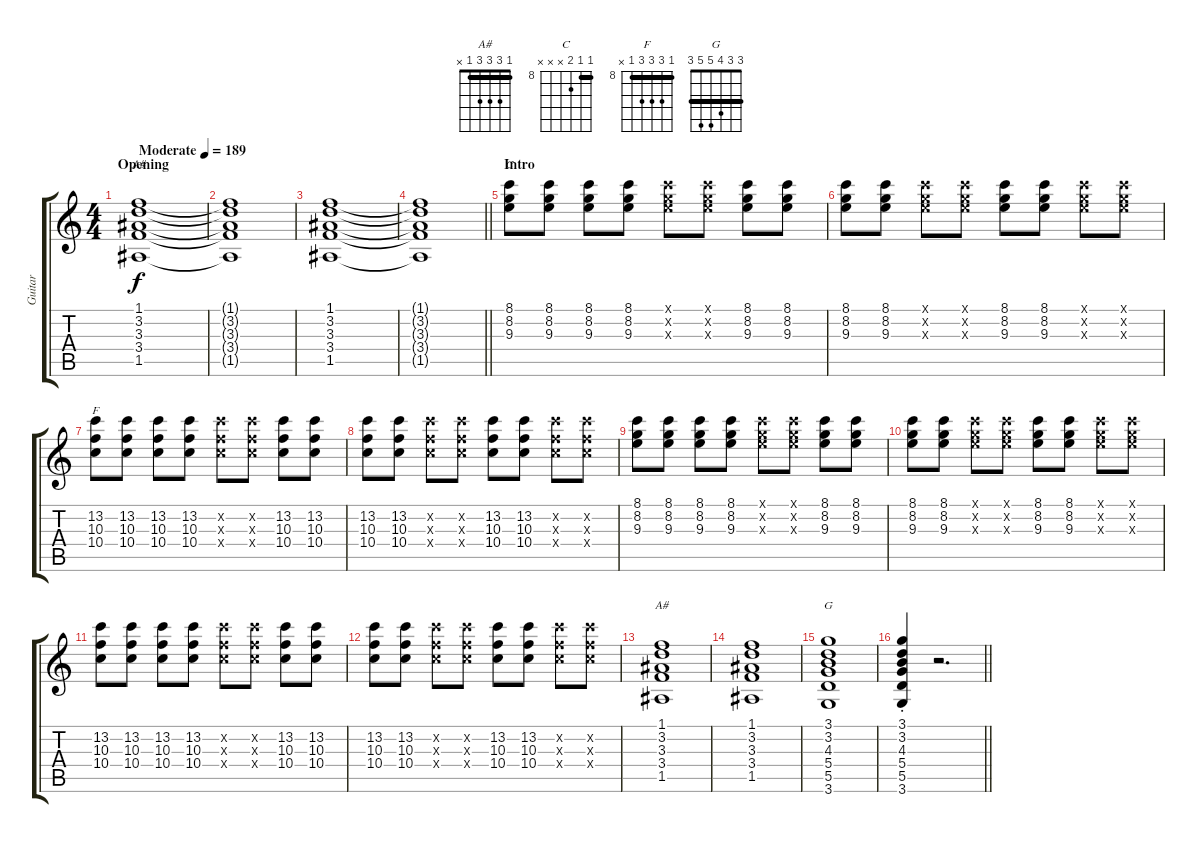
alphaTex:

\track ("Guitar" "Guitar") {instrument acousticguitarsteel}
\staff {score tabs}
\tuning (E4 B3 G3 D3 A2 E2) {hide}
\chord ("A#" 1 3 3 0 1 x)
\chord ("C" 8 8 9 x x x) {firstfret 8 barre 8}
\chord ("F" 8 10 10 10 8 x) {firstfret 8 barre 8}
\chord ("A#" 1 3 3 3 1 x) {barre 1}
\chord ("G" 3 3 4 5 5 3) {barre 3}
\ts (4 4)
\section ("" "Opening")
\tempo (189 "Moderate")
\clef g2
\ks c
(1.1 3.2 3.3 3.4 1.5).1{ch "A#" dy f instrument acousticguitarsteel} |
(1.1{t} 3.2{t} 3.3{t} 3.4{t} 1.5{t}).1 |
(1.1 3.2 3.3 3.4 1.5).1 |
\barLineRight lightlight
(1.1{t} 3.2{t} 3.3{t} 3.4{t} 1.5{t}).1 |
\section ("" "Intro")
(8.1 8.2 9.3).8{ch "C"} (8.1 8.2 9.3).8 (8.1 8.2 9.3).8 (8.1 8.2 9.3).8 (8.1{x} 8.2{x} 9.3{x}).8 (8.1{x} 8.2{x} 9.3{x}).8 (8.1 8.2 9.3).8 (8.1 8.2 9.3).8 |
(8.1 8.2 9.3).8 (8.1 8.2 9.3).8 (8.1{x} 8.2{x} 9.3{x}).8 (8.1{x} 8.2{x} 9.3{x}).8 (8.1 8.2 9.3).8 (8.1 8.2 9.3).8 (8.1{x} 8.2{x} 9.3{x}).8 (8.1{x} 8.2{x} 9.3{x}).8 |
(13.2 10.3 10.4).8{ch "F"} (13.2 10.3 10.4).8 (13.2 10.3 10.4).8 (13.2 10.3 10.4).8 (13.2{x} 10.3{x} 10.4{x}).8 (13.2{x} 10.3{x} 10.4{x}).8 (13.2 10.3 10.4).8 (13.2 10.3 10.4).8 |
(13.2 10.3 10.4).8 (13.2 10.3 10.4).8 (13.2{x} 10.3{x} 10.4{x}).8 (13.2{x} 10.3{x} 10.4{x}).8 (13.2 10.3 10.4).8 (13.2 10.3 10.4).8 (13.2{x} 10.3{x} 10.4{x}).8 (13.2{x} 10.3{x} 10.4{x}).8 |
(8.1 8.2 9.3).8 (8.1 8.2 9.3).8 (8.1 8.2 9.3).8 (8.1 8.2 9.3).8 (8.1{x} 8.2{x} 9.3{x}).8 (8.1{x} 8.2{x} 9.3{x}).8 (8.1 8.2 9.3).8 (8.1 8.2 9.3).8 |
(8.1 8.2 9.3).8 (8.1 8.2 9.3).8 (8.1{x} 8.2{x} 9.3{x}).8 (8.1{x} 8.2{x} 9.3{x}).8 (8.1 8.2 9.3).8 (8.1 8.2 9.3).8 (8.1{x} 8.2{x} 9.3{x}).8 (8.1{x} 8.2{x} 9.3{x}).8 |
(13.2 10.3 10.4).8 (13.2 10.3 10.4).8 (13.2 10.3 10.4).8 (13.2 10.3 10.4).8 (13.2{x} 10.3{x} 10.4{x}).8 (13.2{x} 10.3{x} 10.4{x}).8 (13.2 10.3 10.4).8 (13.2 10.3 10.4).8 |
(13.2 10.3 10.4).8 (13.2 10.3 10.4).8 (13.2{x} 10.3{x} 10.4{x}).8 (13.2{x} 10.3{x} 10.4{x}).8 (13.2 10.3 10.4).8 (13.2 10.3 10.4).8 (13.2{x} 10.3{x} 10.4{x}).8 (13.2{x} 10.3{x} 10.4{x}).8 |
(1.1 3.2 3.3 3.4 1.5).1{ch "A#"} |
(1.1 3.2 3.3 3.4 1.5).1 |
(3.1 3.2 4.3 5.4 5.5 3.6).1{ch "G"} |
\barLineRight lightlight
(3.1{st} 3.2{st} 4.3{st} 5.4{st} 5.5{st} 3.6{st}).4 r.2{d}
